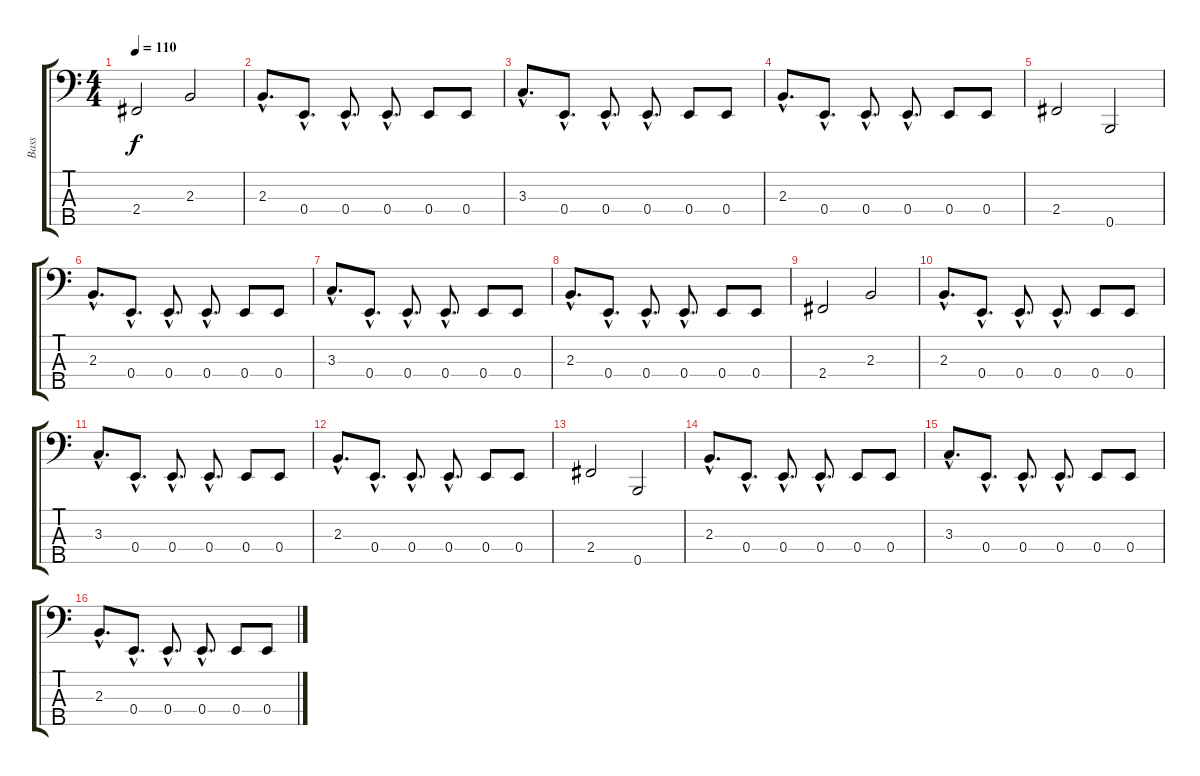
\track ("Bass" "Bass") {instrument slapbass2}
\staff {score tabs}
\tuning (G2 D2 A1 E1 B0) {hide}
\ts (4 4)
\tempo 110
\clef f4
\ks c
2.4.2{dy f} 2.3.2 |
2.3{hac}.8{d} 0.4{hac}.8{d} 0.4{hac}.8{d} 0.4{hac}.8{d} 0.4.8 0.4.8 |
3.3{hac}.8{d} 0.4{hac}.8{d} 0.4{hac}.8{d} 0.4{hac}.8{d} 0.4.8 0.4.8 |
2.3{hac}.8{d} 0.4{hac}.8{d} 0.4{hac}.8{d} 0.4{hac}.8{d} 0.4.8 0.4.8 |
2.4.2 0.5.2 |
2.3{hac}.8{d} 0.4{hac}.8{d} 0.4{hac}.8{d} 0.4{hac}.8{d} 0.4.8 0.4.8 |
3.3{hac}.8{d} 0.4{hac}.8{d} 0.4{hac}.8{d} 0.4{hac}.8{d} 0.4.8 0.4.8 |
2.3{hac}.8{d} 0.4{hac}.8{d} 0.4{hac}.8{d} 0.4{hac}.8{d} 0.4.8 0.4.8 |
2.4.2 2.3.2 |
2.3{hac}.8{d} 0.4{hac}.8{d} 0.4{hac}.8{d} 0.4{hac}.8{d} 0.4.8 0.4.8 |
3.3{hac}.8{d} 0.4{hac}.8{d} 0.4{hac}.8{d} 0.4{hac}.8{d} 0.4.8 0.4.8 |
2.3{hac}.8{d} 0.4{hac}.8{d} 0.4{hac}.8{d} 0.4{hac}.8{d} 0.4.8 0.4.8 |
2.4.2 0.5.2 |
2.3{hac}.8{d} 0.4{hac}.8{d} 0.4{hac}.8{d} 0.4{hac}.8{d} 0.4.8 0.4.8 |
3.3{hac}.8{d} 0.4{hac}.8{d} 0.4{hac}.8{d} 0.4{hac}.8{d} 0.4.8 0.4.8 |
2.3{hac}.8{d} 0.4{hac}.8{d} 0.4{hac}.8{d} 0.4{hac}.8{d} 0.4.8 0.4.8
